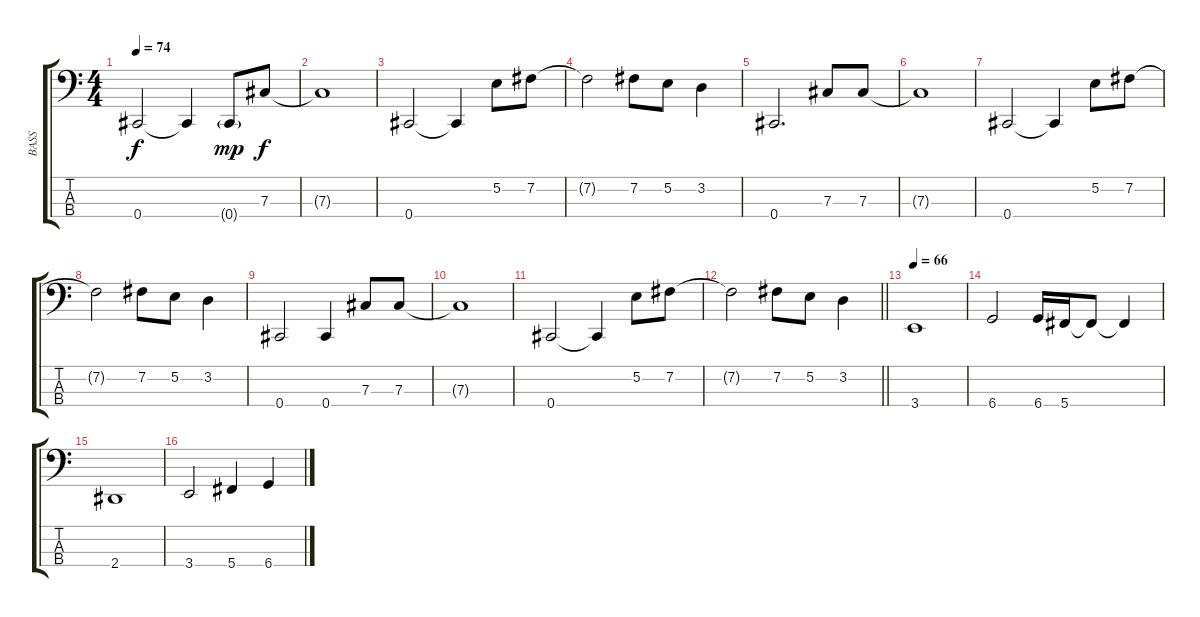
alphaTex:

\track ("BASS" "BASS") {instrument electricbasspick}
\staff {score tabs}
\tuning (E2 B1 Gb1 Db1) {hide}
\ts (4 4)
\tempo 74
\clef f4
\ks c
0.4.2{dy f} 0.4{t}.4 0.4{g}.8{dy mp} 7.3.8{dy f} |
7.3{t}.1 |
0.4.2 0.4{t}.4 5.2.8 7.2.8 |
7.2{t}.2 7.2.8 5.2.8 3.2.4 |
0.4.2{d} 7.3.8 7.3.8 |
7.3{t}.1 |
0.4.2 0.4{t}.4 5.2.8 7.2.8 |
7.2{t}.2 7.2.8 5.2.8 3.2.4 |
0.4.2 0.4.4 7.3.8 7.3.8 |
7.3{t}.1 |
0.4.2 0.4{t}.4 5.2.8 7.2.8 |
\barLineRight lightlight
7.2{t}.2 7.2.8 5.2.8 3.2.4 |
\tempo 66
3.4.1 |
6.4.2 6.4.16 5.4.16 5.4{t}.8 5.4{t}.4 |
2.4.1 |
3.4.2 5.4.4 6.4.4
